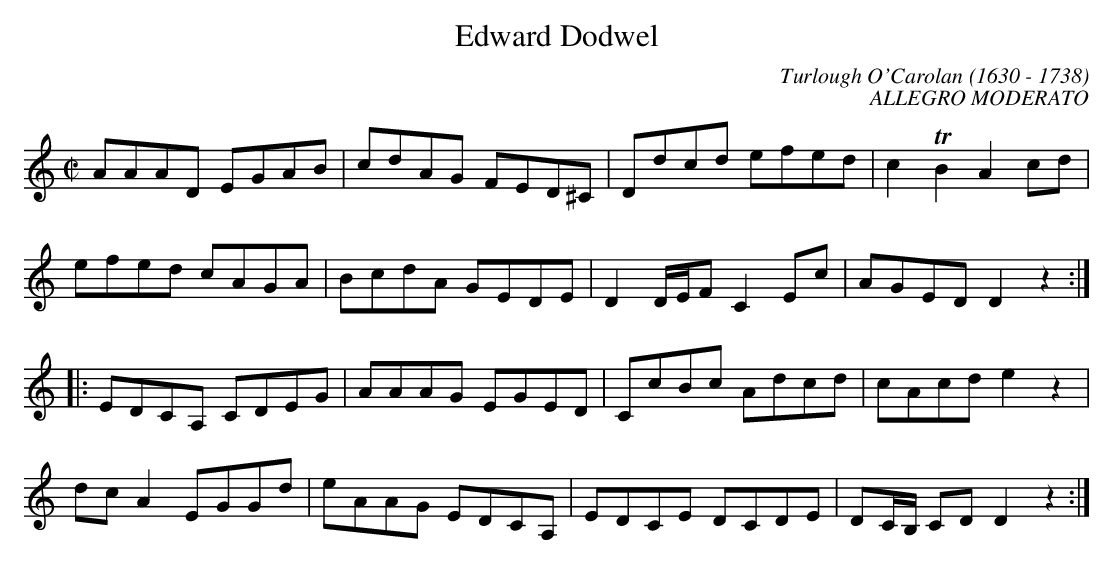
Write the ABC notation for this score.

X:1occ
T:Edward Dodwel
C:Turlough O'Carolan (1630 - 1738)
C:ALLEGRO MODERATO
M:C|
L:1/8
K:C
AAAD EGAB|cdAG FED^C|Ddcd efed|c2 TB2A2cd|
efed cAGA|BcdA GEDE|D2D/2E/2F C2Ec|AGED D2z2:|
|:EDCA, CDEG|AAAG EGED|CcBc Adcd|cAcd e2z2|
dc A2EGGd|eAAG EDCA,|EDCE DCDE|DC/2B,/2 CD D2z2:|
